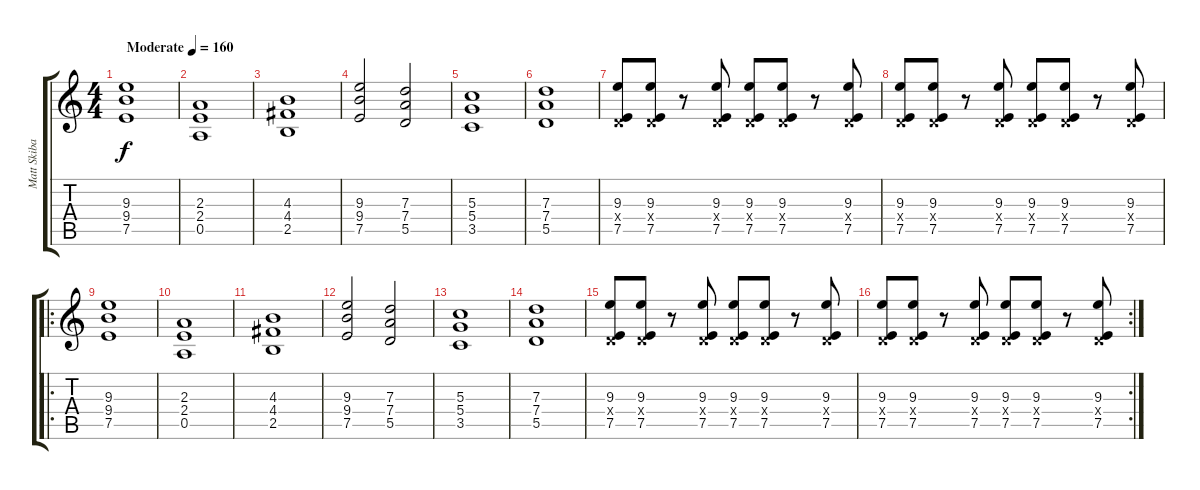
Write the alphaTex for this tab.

\track ("Matt Skiba" "Matt Skiba") {instrument distortionguitar}
\staff {score tabs}
\tuning (E4 B3 G3 D3 A2 E2) {hide}
\ts (4 4)
\tempo (160 "Moderate")
\clef g2
\ks c
(9.3 9.4 7.5).1{dy f instrument distortionguitar} |
(2.3 2.4 0.5).1 |
(4.3 4.4 2.5).1 |
(9.3 9.4 7.5).2 (7.3 7.4 5.5).2 |
(5.3 5.4 3.5).1 |
(7.3 7.4 5.5).1 |
(9.3 0.4{x} 7.5).8 (9.3 0.4{x} 7.5).8 r.8 (9.3 0.4{x} 7.5).8 (9.3 0.4{x} 7.5).8 (9.3 0.4{x} 7.5).8 r.8 (9.3 0.4{x} 7.5).8 |
(9.3 0.4{x} 7.5).8 (9.3 0.4{x} 7.5).8 r.8 (9.3 0.4{x} 7.5).8 (9.3 0.4{x} 7.5).8 (9.3 0.4{x} 7.5).8 r.8 (9.3 0.4{x} 7.5).8 |
\ro
(9.3 9.4 7.5).1 |
(2.3 2.4 0.5).1 |
(4.3 4.4 2.5).1 |
(9.3 9.4 7.5).2 (7.3 7.4 5.5).2 |
(5.3 5.4 3.5).1 |
(7.3 7.4 5.5).1 |
(9.3 0.4{x} 7.5).8 (9.3 0.4{x} 7.5).8 r.8 (9.3 0.4{x} 7.5).8 (9.3 0.4{x} 7.5).8 (9.3 0.4{x} 7.5).8 r.8 (9.3 0.4{x} 7.5).8 |
\rc 2
(9.3 0.4{x} 7.5).8 (9.3 0.4{x} 7.5).8 r.8 (9.3 0.4{x} 7.5).8 (9.3 0.4{x} 7.5).8 (9.3 0.4{x} 7.5).8 r.8 (9.3 0.4{x} 7.5).8
